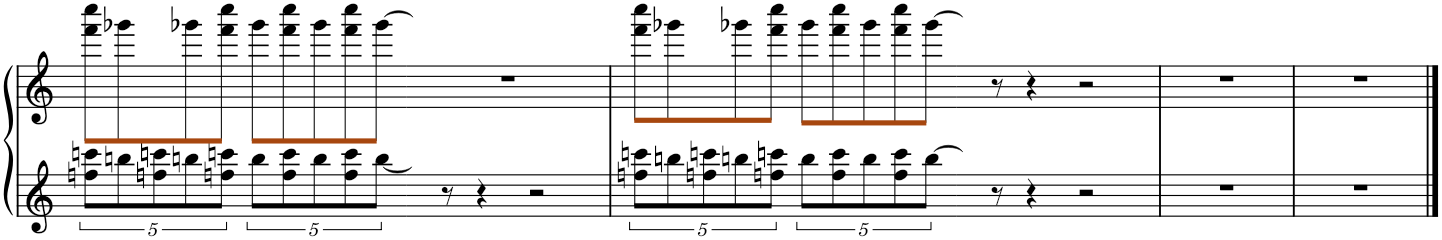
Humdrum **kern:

**kern	**kern
*part1	*part1
*staff2	*staff1
*I"Piano	*
*I'Pno.	*
*clefG2	*clefG2
*k[]	*k[]
*M2/2	*M2/2
=1	=1
*	*^
10ffn\ 10cccn\L	1ryy	10fff\ 10cccc\L
10bbn\	.	10ggg-X\
10ffn\ 10cccn\	.	10fff
10bbn\	.	10ggg-X\
10ffn\ 10cccn\J	.	10fff\ 10cccc\J
*	*	*Xbrackettup
10bb\L	.	10ggg-\L
10ff\ 10ccc\	.	10fff\ 10cccc\
10bb\	.	10ggg-\
10ff\ 10ccc\	.	10fff\ 10cccc\
[10bb\J	.	[>10ggg-\J
=2-	=2-	=2-
*^	*	*
8bb]	8ryy	1r	8ggg-]
8r	8ryy	.	2..ryy
4r	4ryy	.	.
2r	2ryy	.	.
*v	*v	*	*
*	*v	*v
=3	=3
10ffn\ 10cccn\L	10fff\ 10cccc\L
10bbn\	10ggg-X\
10ffn\ 10cccn\	10fff
10bbn\	10ggg-X\
10ffn\ 10cccn\J	10fff\ 10cccc\J
10bb\L	10ggg-\L
10ff\ 10ccc\	10fff\ 10cccc\
10bb\	10ggg-\
10ff\ 10ccc\	10fff\ 10cccc\
[10bb\J	[10ggg-\J
=4-	=4-
8bb]	8ggg-]
8r	8r
4r	4r
2r	2r
=5	=5
1r	1r
=6	=6
1r	1r
==	==
*-	*-
